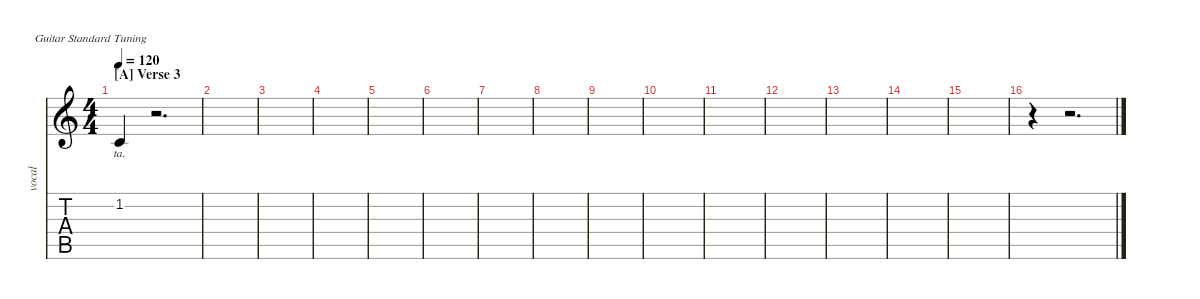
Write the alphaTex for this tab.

\defaultSystemsLayout 4
\hideDynamics
\bracketExtendMode nobrackets
\track ("Vocal" "vocal") {instrument lead6voice}
\staff {score tabs}
\tuning (E4 B3 G3 D3 A2 E2)
\ts (4 4)
\section ("A" "Verse 3")
\tempo 120
\clef g2
\ks c
1.2.4{lyrics (0 "ta.") lyrics (1 "") lyrics (2 "") lyrics (3 "") lyrics (4 "") dy mf beam Up} r.2{d beam Down} |
|
|
|
|
|
|
|
|
|
|
|
|
|
|
r.4{beam Down} r.2{d beam Down}
